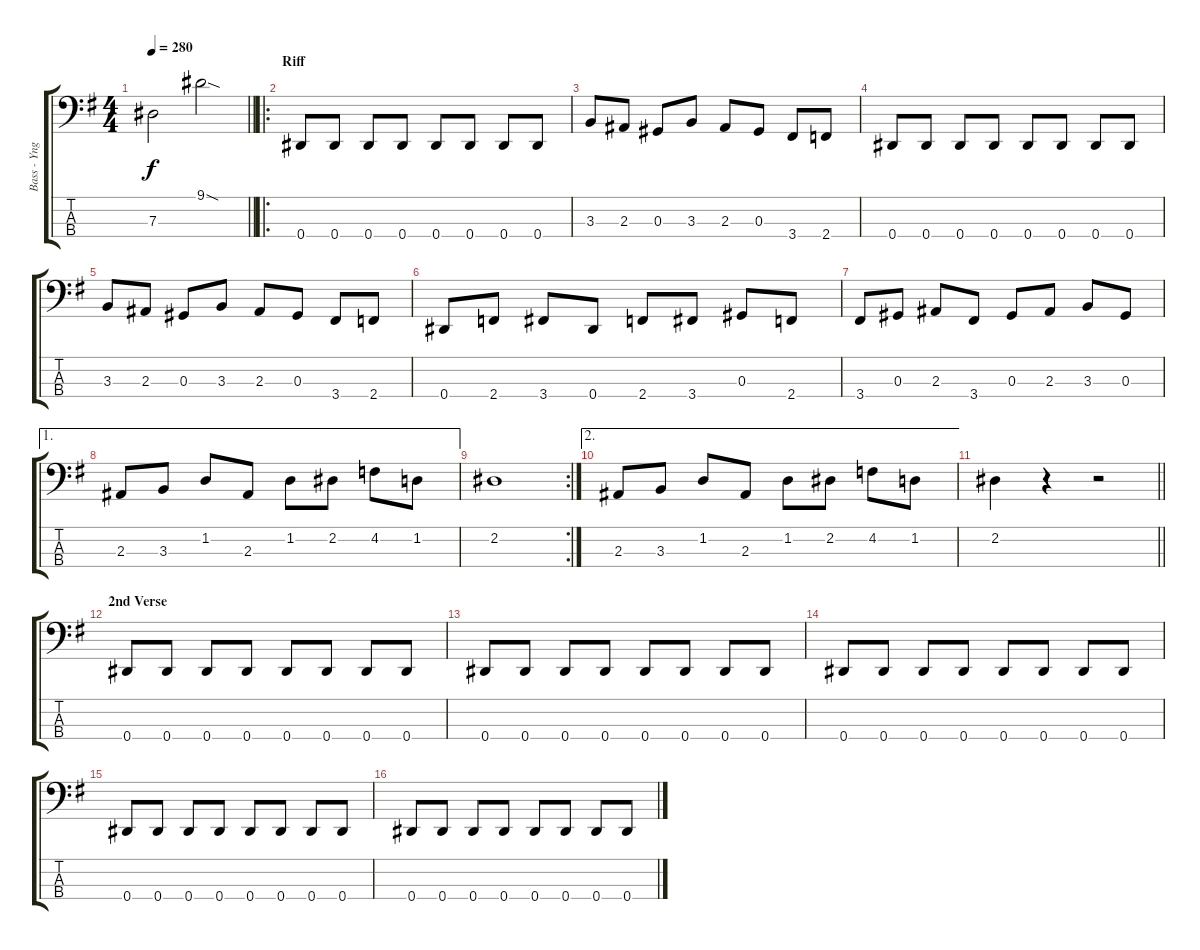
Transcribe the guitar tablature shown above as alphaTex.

\track ("Bass - Yngwie J. Malmsteen" "Bass - Yng") {instrument electricbassfinger}
\staff {score tabs}
\tuning (Gb2 Db2 Ab1 Eb1) {hide}
\ts (4 4)
\tempo 280
\clef f4
\barLineRight lightlight
\ks eminor
7.3{t}.2{dy f} 9.1{sod}.2 |
\ro
\section ("" "Riff")
0.4.8 0.4.8 0.4.8 0.4.8 0.4.8 0.4.8 0.4.8 0.4.8 |
3.3.8 2.3.8 0.3.8 3.3.8 2.3.8 0.3.8 3.4.8 2.4.8 |
0.4.8 0.4.8 0.4.8 0.4.8 0.4.8 0.4.8 0.4.8 0.4.8 |
3.3.8 2.3.8 0.3.8 3.3.8 2.3.8 0.3.8 3.4.8 2.4.8 |
0.4.8 2.4.8 3.4.8 0.4.8 2.4.8 3.4.8 0.3.8 2.4.8 |
3.4.8 0.3.8 2.3.8 3.4.8 0.3.8 2.3.8 3.3.8 0.3.8 |
\ae 1
2.3.8 3.3.8 1.2.8 2.3.8 1.2.8 2.2.8 4.2.8 1.2.8 |
\rc 2
2.2.1 |
\ae 2
2.3.8 3.3.8 1.2.8 2.3.8 1.2.8 2.2.8 4.2.8 1.2.8 |
\barLineRight lightlight
2.2.4 r.4 r.2 |
\section ("" "2nd Verse")
0.4.8 0.4.8 0.4.8 0.4.8 0.4.8 0.4.8 0.4.8 0.4.8 |
0.4.8 0.4.8 0.4.8 0.4.8 0.4.8 0.4.8 0.4.8 0.4.8 |
0.4.8 0.4.8 0.4.8 0.4.8 0.4.8 0.4.8 0.4.8 0.4.8 |
0.4.8 0.4.8 0.4.8 0.4.8 0.4.8 0.4.8 0.4.8 0.4.8 |
0.4.8 0.4.8 0.4.8 0.4.8 0.4.8 0.4.8 0.4.8 0.4.8
